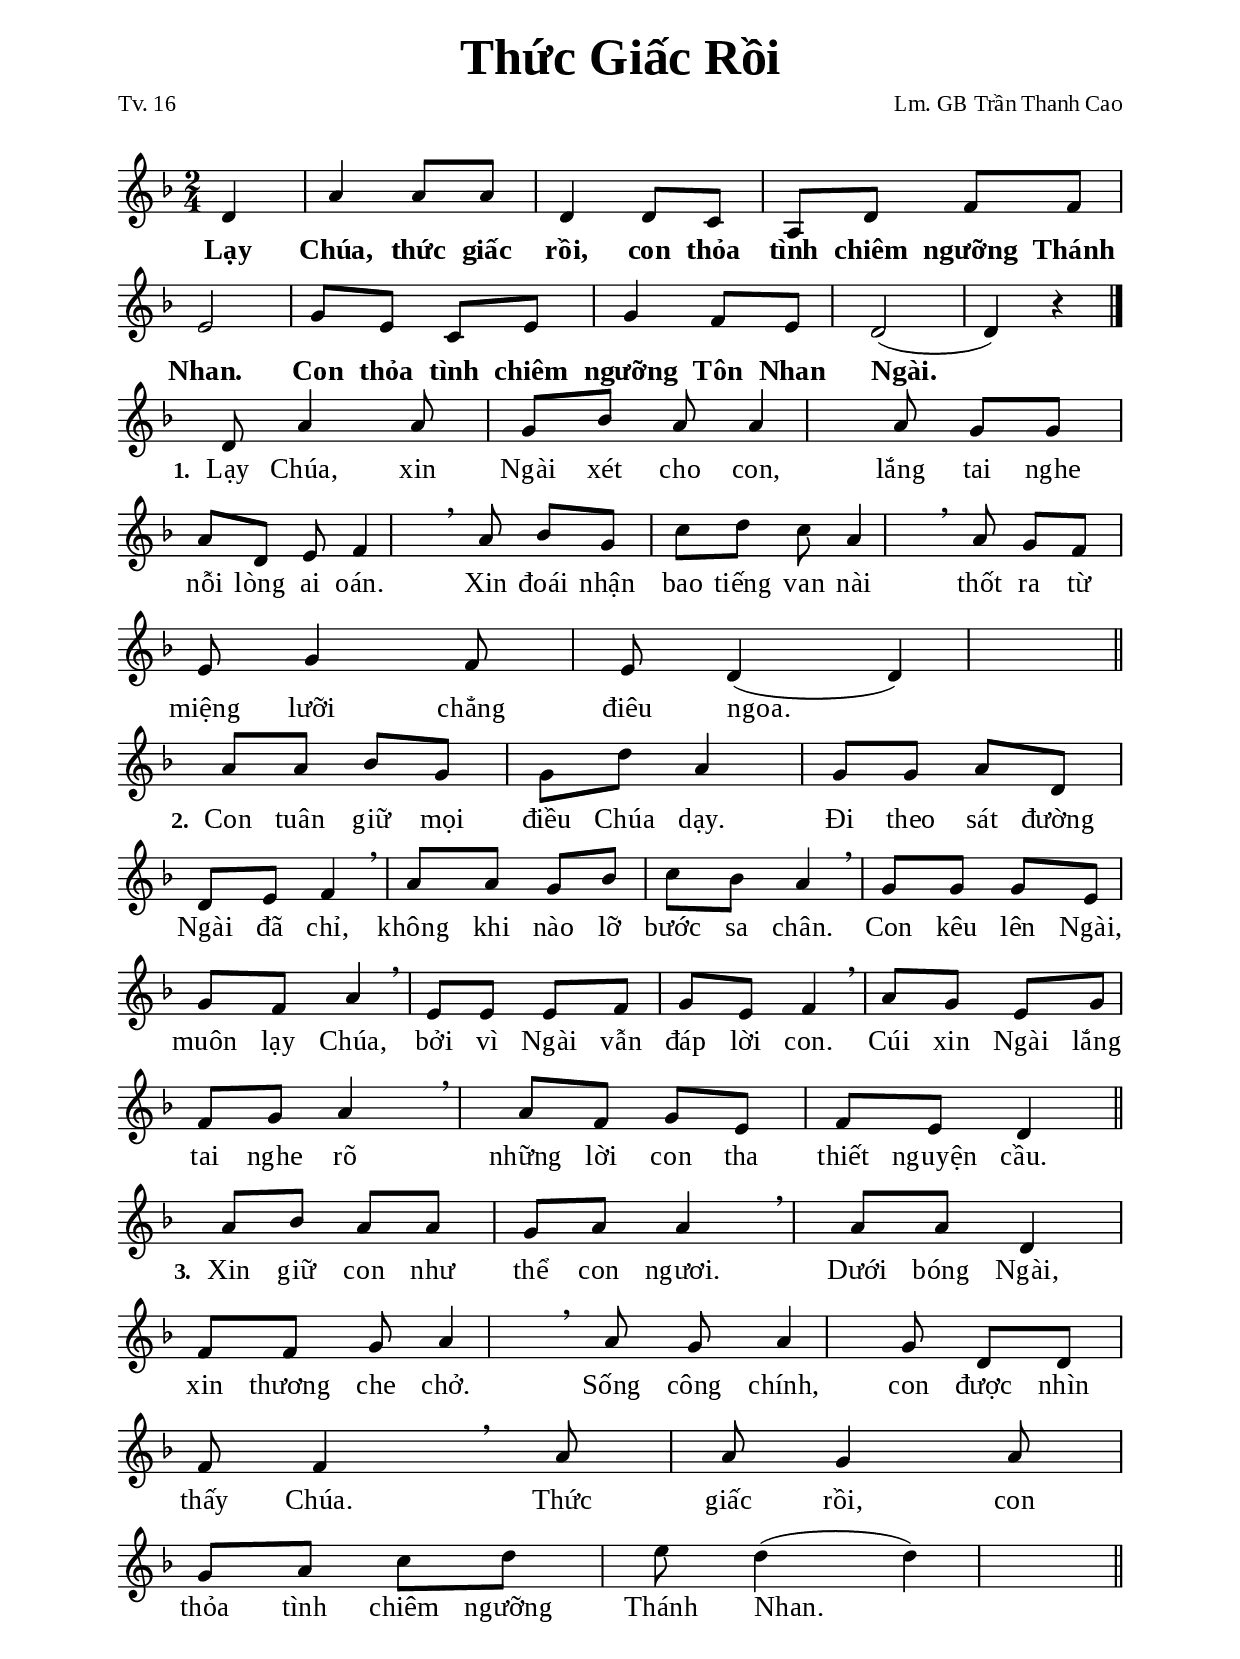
% Cài đặt chung
\version "2.22.1"
\include "english.ly"

\header {
  title = \markup { \fontsize #3 "Thức Giấc Rồi" }
  poet = "Tv. 16"
  composer = "Lm. GB Trần Thanh Cao"
  arranger = " "
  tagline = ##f
}

% Nhạc điệp khúc
nhacDiepKhuc= \relative c' {
  \partial 4 d4 |
  a' a8 a |
  d,4 d8 c |
  a d f f |
  e2 |
  g8 e c e |
  g4 f8 e |
  d2 ( |
  d4) r \bar "|."
}

% Nhạc phiên khúc
nhacPhienKhucMot = \relative c' {
  d8 a'4 a8 g bf a a4
  a8 g g a d, e f4 \breathe
  a8 bf g c d c a4 \breathe
  a8 g f e g4
  f8 e d4 (d) \bar "||"
  
}

nhacPhienKhucHai = \relative c'' {
  a8 a bf g g d' a4
  g8 g a d, d e f4 \breathe
  a8 a g bf c bf a4 \breathe
  g8 g g e g f a4 \breathe
  e8 e e f g e f4 \breathe
  a8 g e g f g a4 \breathe
  a8 f g e f e d4 \bar "||"
}

nhacPhienKhucBa = \relative c'' {
  a8 bf a a g a a4 \breathe
  a8 a d,4 f8 f g a4 \breathe
  a8 g a4 g8 d d f f4 \breathe
  a8 a g4 a8 g a c d e d4 (d) \bar "||"
}

% Lời điệp khúc
loiDiepKhuc = \lyricmode {
  Lạy Chúa, thức giấc rồi,
  con thỏa tình chiêm ngưỡng Thánh Nhan.
  Con thỏa tình chiêm ngưỡng Tôn Nhan Ngài.
}

% Lời phiên khúc
loiPhienKhucMot = \lyricmode {
  \set stanza = "1. "
  Lạy Chúa, xin Ngài xét cho con,
  lắng tai nghe nỗi lòng ai oán.
  Xin đoái nhận bao tiếng van nài
  thốt ra từ miệng lưỡi chẳng điêu ngoa.
}

loiPhienKhucHai = \lyricmode {
  \set stanza = "2. "
  Con tuân giữ mọi điều Chúa dạy.
  Đi theo sát đường Ngài đã chỉ,
  không khi nào lỡ bước sa chân.
  Con kêu lên Ngài,
  muôn lạy Chúa, bởi vì Ngài vẫn đáp lời con.
  Cúi xin Ngài lắng tai nghe rõ
  những lời con tha thiết nguyện cầu.
}

loiPhienKhucBa = \lyricmode {
  \set stanza = "3. "
  Xin giữ con như thể con ngươi.
  Dưới bóng Ngài, xin thương che chở.
  Sống công chính, con được nhìn thấy Chúa.
  Thức giấc rồi, con thỏa tình chiêm ngưỡng Thánh Nhan.
}


% Dàn trang
\paper {
  #(set-paper-size "a4")
  top-margin = 15\mm
  bottom-margin = 10\mm
  left-margin = 20\mm
  right-margin = 20\mm
  indent = #0
  #(define fonts
    (make-pango-font-tree
      "Liberation Serif"
      "Liberation Serif"
      "Liberation Serif"
      (/ 20 20)))
  page-count = #1
  system-system-spacing = #'((basic-distance . 12.5))
  score-system-spacing = #'((basic-distance . 12.5))
}

% Thiết lập tông và nhịp
TongNhip = { \key f \major \time 2/4 }

\score {
  \new ChoirStaff <<
    \new Staff = diepKhuc \with {
        \consists "Merge_rests_engraver"
        %\magnifyStaff #(magstep +1)
      }
      <<
      \new Voice = beSop {
        \key f \major \time 2/4 \nhacDiepKhuc
      }
    >>
    \new Lyrics \lyricsto beSop \loiDiepKhuc
  >>
  \layout {
    \override Lyrics.LyricText.font-series = #'bold
    \override Lyrics.LyricText.font-size = #+2
    \override Lyrics.LyricSpace.minimum-distance = #1.5
    \override Score.BarNumber.break-visibility = ##(#f #f #f)
    \override Score.SpacingSpanner.uniform-stretching = ##t
  }
}

\score {
  \new ChoirStaff <<
    \new Staff = phienKhuc \with {
        %\magnifyStaff #(magstep +1)
      }
      <<
      \new Voice = beSop {
        \key f \major \time 2/4 \nhacPhienKhucMot
      }
    >>
    \new Lyrics \lyricsto beSop \loiPhienKhucMot
  >>
  \layout {
    \override Staff.TimeSignature.transparent = ##t
    \override Lyrics.LyricText.font-size = #+2
    \override Lyrics.LyricSpace.minimum-distance = #1.05
    \override Score.BarNumber.break-visibility = ##(#f #f #f)
    \override Score.SpacingSpanner.uniform-stretching = ##t
    \set Score.barAlways = ##t
    \set Score.defaultBarType = ""
  } 
}

\score {
  \new ChoirStaff <<
    \new Staff = phienKhuc \with {
        %\magnifyStaff #(magstep +1)
      }
      <<
      \new Voice = beSop {
        \key f \major \time 2/4 \nhacPhienKhucHai
      }
    >>
    \new Lyrics \lyricsto beSop \loiPhienKhucHai
  >>
  \layout {
    \override Staff.TimeSignature.transparent = ##t
    \override Lyrics.LyricText.font-size = #+2
    \override Lyrics.LyricSpace.minimum-distance = #2.2
    \override Score.BarNumber.break-visibility = ##(#f #f #f)
    \override Score.SpacingSpanner.uniform-stretching = ##t
    \set Score.barAlways = ##t
    \set Score.defaultBarType = ""
  } 
}

\score {
  \new ChoirStaff <<
    \new Staff = phienKhuc \with {
        %\magnifyStaff #(magstep +1)
      }
      <<
      \new Voice = beSop {
        \key f \major \time 2/4 \nhacPhienKhucBa
      }
    >>
    \new Lyrics \lyricsto beSop \loiPhienKhucBa
  >>
  \layout {
    \override Staff.TimeSignature.transparent = ##t
    \override Lyrics.LyricText.font-size = #+2
    \override Lyrics.LyricSpace.minimum-distance = #2.4
    \override Score.BarNumber.break-visibility = ##(#f #f #f)
    \override Score.SpacingSpanner.uniform-stretching = ##t
    \set Score.barAlways = ##t
    \set Score.defaultBarType = ""
  } 
}
